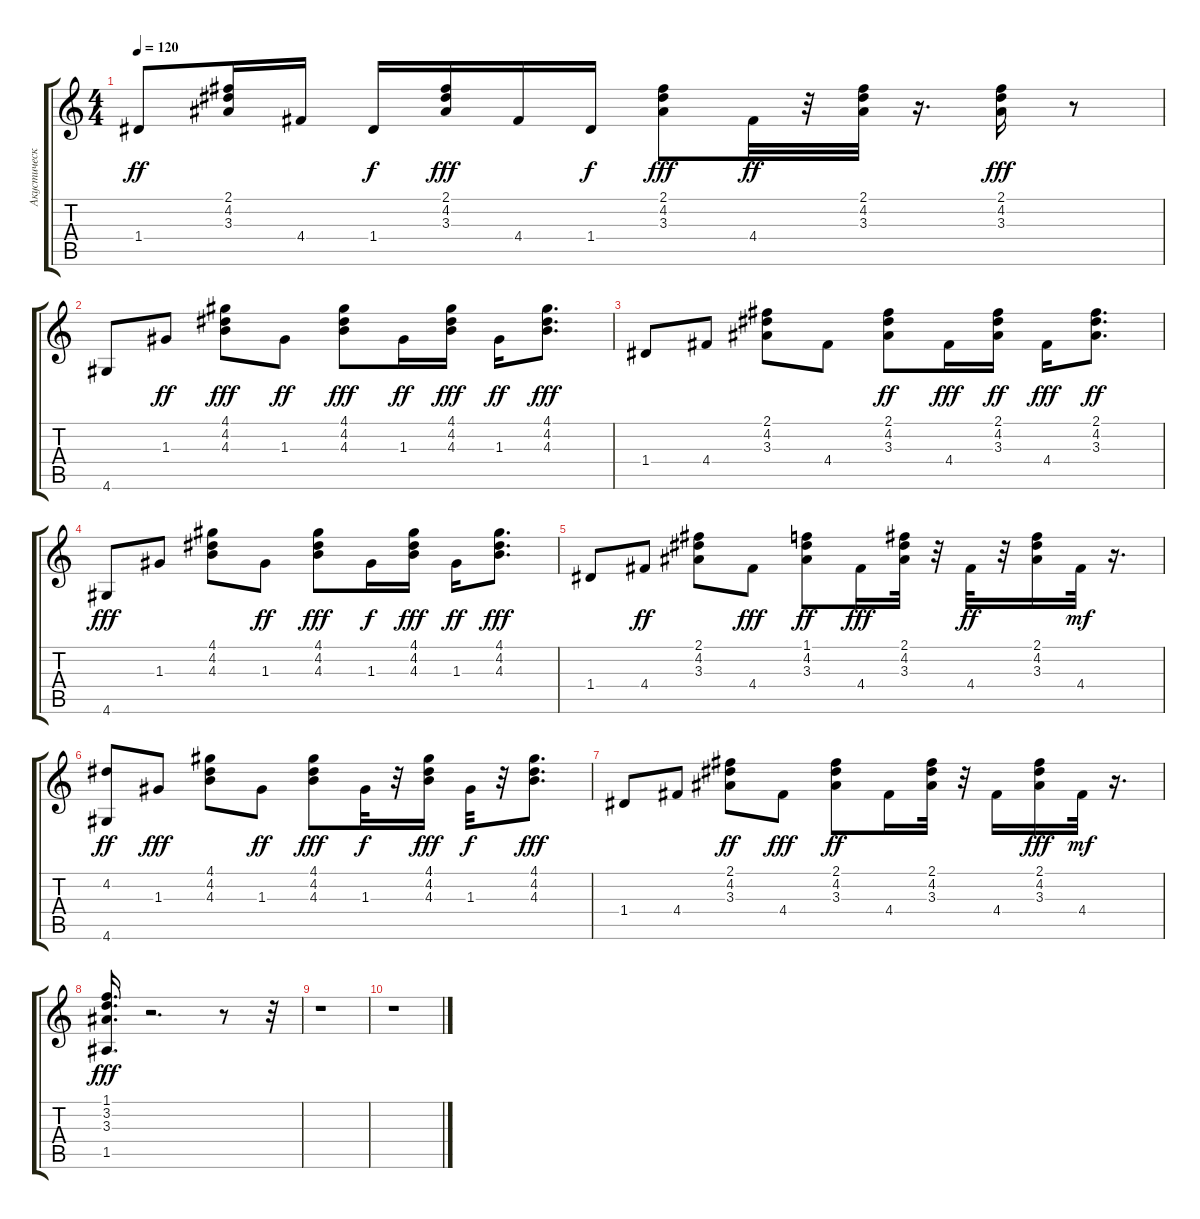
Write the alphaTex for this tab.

\track ("Акустический Гранд Роял" "Акустическ") {instrument acousticguitarsteel}
\staff {score tabs}
\tuning (E4 B3 G3 D3 A2 E2) {hide}
\ts (4 4)
\tempo 120
\clef g2
\ks c
1.4.8{dy ff} (2.1 4.2 3.3).16 4.4.16 1.4.16{dy f} (2.1 4.2 3.3).16{dy fff} 4.4.16 1.4.16{dy f} (2.1 4.2 3.3).8{dy fff} 4.4.32{dy ff} r.32 (2.1 4.2 3.3).32 r.16{d} (2.1 4.2 3.3).16{dy fff} r.8 |
4.6.8 1.3.8{dy ff} (4.1 4.2 4.3).8{dy fff} 1.3.8{dy ff} (4.1 4.2 4.3).8{dy fff} 1.3.16{dy ff} (4.1 4.2 4.3).16{dy fff} 1.3.16{dy ff} (4.1 4.2 4.3).8{d dy fff} |
1.4.8 4.4.8 (2.1 4.2 3.3).8 4.4.8 (2.1 4.2 3.3).8{dy ff} 4.4.16{dy fff} (2.1 4.2 3.3).16{dy ff} 4.4.16{dy fff} (2.1 4.2 3.3).8{d dy ff} |
4.6.8{dy fff} 1.3.8 (4.1 4.2 4.3).8 1.3.8{dy ff} (4.1 4.2 4.3).8{dy fff} 1.3.16{dy f} (4.1 4.2 4.3).16{dy fff} 1.3.16{dy ff} (4.1 4.2 4.3).8{d dy fff} |
1.4.8 4.4.8{dy ff} (2.1 4.2 3.3).8 4.4.8{dy fff} (1.1 4.2 3.3).8{dy ff} 4.4.16{dy fff} (2.1 4.2 3.3).32 r.32 4.4.32{dy ff} r.32 (2.1 4.2 3.3).16 4.4.32{dy mf} r.16{d} |
(4.2 4.6).8{dy ff} 1.3.8{dy fff} (4.1 4.2 4.3).8 1.3.8{dy ff} (4.1 4.2 4.3).8{dy fff} 1.3.32{dy f} r.32 (4.1 4.2 4.3).16{dy fff} 1.3.32{dy f} r.32 (4.1 4.2 4.3).8{d dy fff} |
1.4.8 4.4.8 (2.1 4.2 3.3).8{dy ff} 4.4.8{dy fff} (2.1 4.2 3.3).8{dy ff} 4.4.16 (2.1 4.2 3.3).32 r.32 4.4.16 (2.1 4.2 3.3).16{dy fff} 4.4.32{dy mf} r.16{d} |
(1.1 3.2 3.3 1.5).16{d dy fff} r.2{d} r.8 r.32 |
r.1 |
r.1
